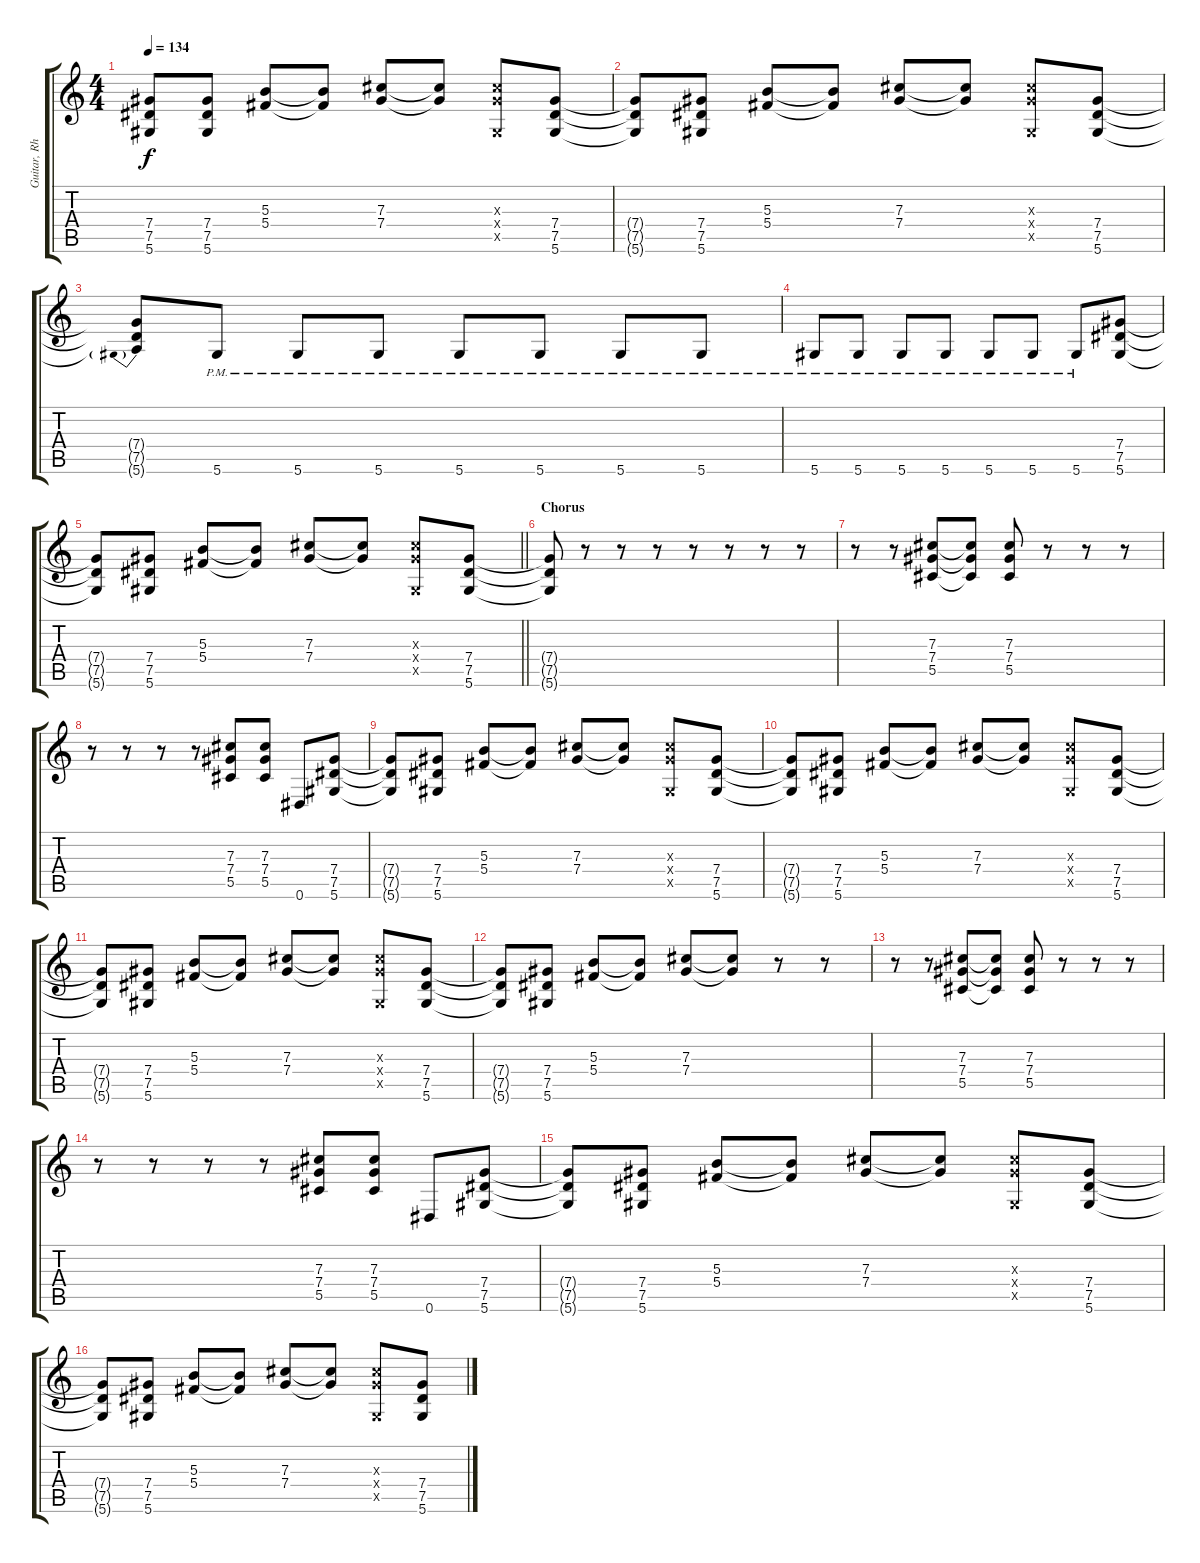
\track ("Guitar, Rhythm" "Guitar, Rh") {instrument overdrivenguitar}
\staff {score tabs}
\tuning (Eb4 Bb3 Gb3 Db3 Ab2 Eb2) {hide}
\ts (4 4)
\tempo 134
\clef g2
\ks c
(7.4{t} 7.5{t} 5.6{t}).8{dy f} (7.4 7.5 5.6).8 (5.3 5.4).8 (5.3{t} 5.4{t}).8 (7.3 7.4).8 (7.3{t} 7.4{t}).8 (7.3{x} 7.4{x} 0.5{x}).8 (7.4 7.5 5.6).8 |
(7.4{t} 7.5{t} 5.6{t}).8 (7.4 7.5 5.6).8 (5.3 5.4).8 (5.3{t} 5.4{t}).8 (7.3 7.4).8 (7.3{t} 7.4{t}).8 (7.3{x} 7.4{x} 0.5{x}).8 (7.4 7.5 5.6).8 |
(7.4{t} 7.5{t} 5.6{be (prebend 0 2 60 2) t}).8 5.6{pm}.8 5.6{pm}.8 5.6{pm}.8 5.6{pm}.8 5.6{pm}.8 5.6{pm}.8 5.6{pm}.8 |
5.6{pm}.8 5.6{pm}.8 5.6{pm}.8 5.6{pm}.8 5.6{pm}.8 5.6{pm}.8 5.6{pm}.8 (7.4 7.5 5.6).8 |
\barLineRight lightlight
(7.4{t} 7.5{t} 5.6{t}).8 (7.4 7.5 5.6).8 (5.3 5.4).8 (5.3{t} 5.4{t}).8 (7.3 7.4).8 (7.3{t} 7.4{t}).8 (7.3{x} 7.4{x} 0.5{x}).8 (7.4 7.5 5.6).8 |
\section ("" "Chorus")
(7.4{t} 7.5{t} 5.6{t}).8 r.8 r.8 r.8 r.8 r.8 r.8 r.8 |
r.8 r.8 (7.3 7.4 5.5).8 (7.3{t} 7.4{t} 5.5{t}).8 (7.3 7.4 5.5).8 r.8 r.8 r.8 |
r.8 r.8 r.8 r.8 (7.3 7.4 5.5).8 (7.3 7.4 5.5).8 0.6.8 (7.4 7.5 5.6).8 |
(7.4{t} 7.5{t} 5.6{t}).8 (7.4 7.5 5.6).8 (5.3 5.4).8 (5.3{t} 5.4{t}).8 (7.3 7.4).8 (7.3{t} 7.4{t}).8 (7.3{x} 7.4{x} 0.5{x}).8 (7.4 7.5 5.6).8 |
(7.4{t} 7.5{t} 5.6{t}).8 (7.4 7.5 5.6).8 (5.3 5.4).8 (5.3{t} 5.4{t}).8 (7.3 7.4).8 (7.3{t} 7.4{t}).8 (7.3{x} 7.4{x} 0.5{x}).8 (7.4 7.5 5.6).8 |
(7.4{t} 7.5{t} 5.6{t}).8 (7.4 7.5 5.6).8 (5.3 5.4).8 (5.3{t} 5.4{t}).8 (7.3 7.4).8 (7.3{t} 7.4{t}).8 (7.3{x} 7.4{x} 0.5{x}).8 (7.4 7.5 5.6).8 |
(7.4{t} 7.5{t} 5.6{t}).8 (7.4 7.5 5.6).8 (5.3 5.4).8 (5.3{t} 5.4{t}).8 (7.3 7.4).8 (7.3{t} 7.4{t}).8 r.8 r.8 |
r.8 r.8 (7.3 7.4 5.5).8 (7.3{t} 7.4{t} 5.5{t}).8 (7.3 7.4 5.5).8 r.8 r.8 r.8 |
r.8 r.8 r.8 r.8 (7.3 7.4 5.5).8 (7.3 7.4 5.5).8 0.6.8 (7.4 7.5 5.6).8 |
(7.4{t} 7.5{t} 5.6{t}).8 (7.4 7.5 5.6).8 (5.3 5.4).8 (5.3{t} 5.4{t}).8 (7.3 7.4).8 (7.3{t} 7.4{t}).8 (7.3{x} 7.4{x} 0.5{x}).8 (7.4 7.5 5.6).8 |
(7.4{t} 7.5{t} 5.6{t}).8 (7.4 7.5 5.6).8 (5.3 5.4).8 (5.3{t} 5.4{t}).8 (7.3 7.4).8 (7.3{t} 7.4{t}).8 (7.3{x} 7.4{x} 0.5{x}).8 (7.4 7.5 5.6).8
